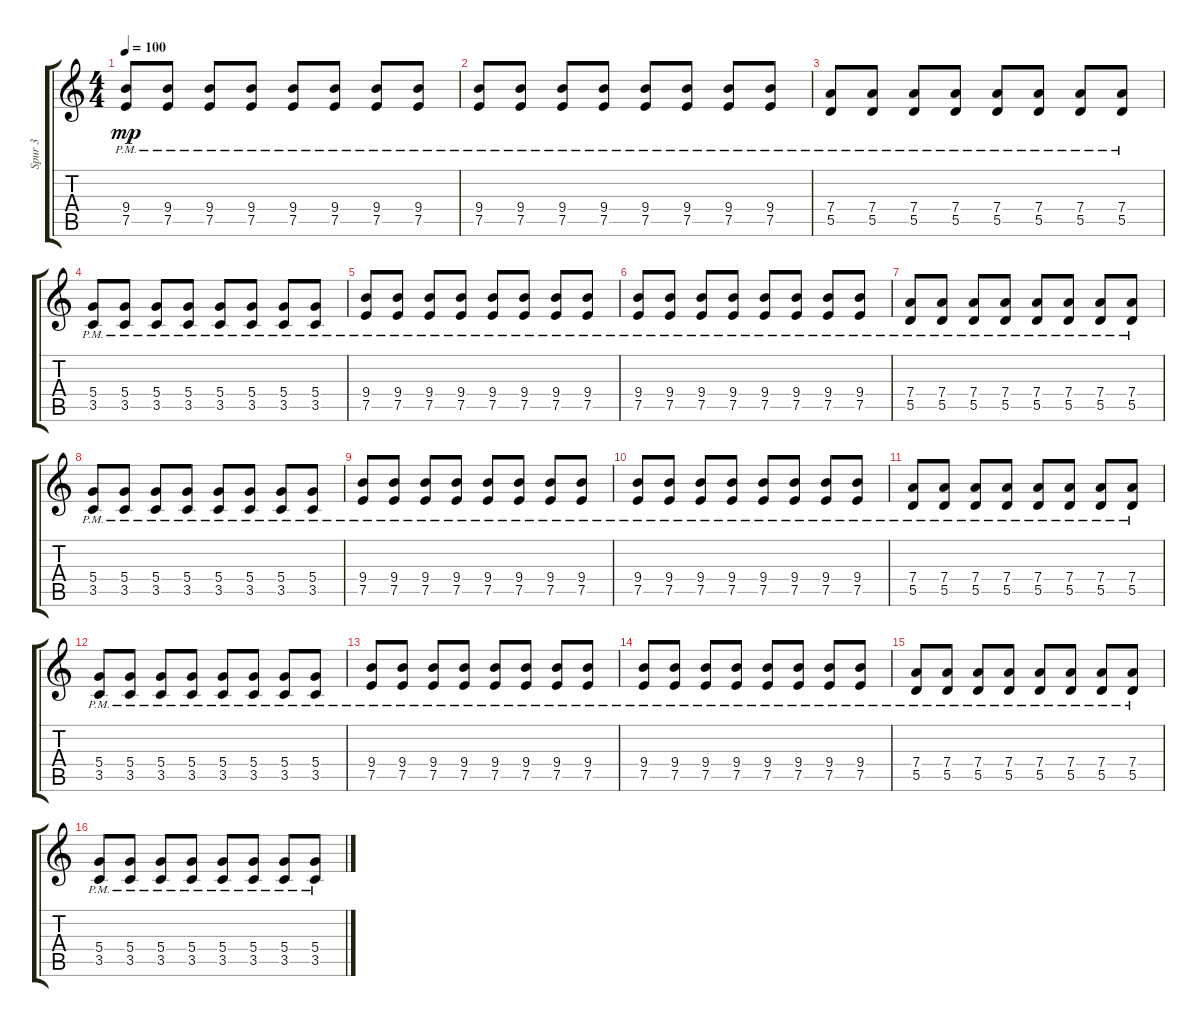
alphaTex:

\track ("Spur 3" "Spur 3") {instrument overdrivenguitar}
\staff {score tabs}
\tuning (E4 B3 G3 D3 A2 E2) {hide}
\ts (4 4)
\tempo 100
\clef g2
\ks c
(9.4{pm} 7.5{pm}).8{dy mp} (9.4{pm} 7.5{pm}).8 (9.4{pm} 7.5{pm}).8 (9.4{pm} 7.5{pm}).8 (9.4{pm} 7.5{pm}).8 (9.4{pm} 7.5{pm}).8 (9.4{pm} 7.5{pm}).8 (9.4{pm} 7.5{pm}).8 |
(9.4{pm} 7.5{pm}).8 (9.4{pm} 7.5{pm}).8 (9.4{pm} 7.5{pm}).8 (9.4{pm} 7.5{pm}).8 (9.4{pm} 7.5{pm}).8 (9.4{pm} 7.5{pm}).8 (9.4{pm} 7.5{pm}).8 (9.4{pm} 7.5{pm}).8 |
(7.4{pm} 5.5{pm}).8 (7.4{pm} 5.5{pm}).8 (7.4{pm} 5.5{pm}).8 (7.4{pm} 5.5{pm}).8 (7.4{pm} 5.5{pm}).8 (7.4{pm} 5.5{pm}).8 (7.4{pm} 5.5{pm}).8 (7.4{pm} 5.5{pm}).8 |
(5.4{pm} 3.5{pm}).8 (5.4{pm} 3.5{pm}).8 (5.4{pm} 3.5{pm}).8 (5.4{pm} 3.5{pm}).8 (5.4{pm} 3.5{pm}).8 (5.4{pm} 3.5{pm}).8 (5.4 3.5{pm}).8 (5.4{pm} 3.5{pm}).8 |
(9.4{pm} 7.5{pm}).8 (9.4{pm} 7.5{pm}).8 (9.4{pm} 7.5{pm}).8 (9.4{pm} 7.5{pm}).8 (9.4{pm} 7.5{pm}).8 (9.4{pm} 7.5{pm}).8 (9.4{pm} 7.5{pm}).8 (9.4{pm} 7.5{pm}).8 |
(9.4{pm} 7.5{pm}).8 (9.4{pm} 7.5{pm}).8 (9.4{pm} 7.5{pm}).8 (9.4{pm} 7.5{pm}).8 (9.4{pm} 7.5{pm}).8 (9.4{pm} 7.5{pm}).8 (9.4{pm} 7.5{pm}).8 (9.4{pm} 7.5{pm}).8 |
(7.4{pm} 5.5{pm}).8 (7.4{pm} 5.5{pm}).8 (7.4{pm} 5.5{pm}).8 (7.4{pm} 5.5{pm}).8 (7.4{pm} 5.5{pm}).8 (7.4{pm} 5.5{pm}).8 (7.4{pm} 5.5{pm}).8 (7.4{pm} 5.5{pm}).8 |
(5.4{pm} 3.5{pm}).8 (5.4{pm} 3.5{pm}).8 (5.4{pm} 3.5{pm}).8 (5.4{pm} 3.5{pm}).8 (5.4{pm} 3.5{pm}).8 (5.4{pm} 3.5{pm}).8 (5.4{pm} 3.5{pm}).8 (5.4{pm} 3.5{pm}).8 |
(9.4{pm} 7.5{pm}).8 (9.4{pm} 7.5{pm}).8 (9.4{pm} 7.5{pm}).8 (9.4{pm} 7.5{pm}).8 (9.4{pm} 7.5{pm}).8 (9.4{pm} 7.5{pm}).8 (9.4{pm} 7.5{pm}).8 (9.4{pm} 7.5{pm}).8 |
(9.4{pm} 7.5{pm}).8 (9.4{pm} 7.5{pm}).8 (9.4{pm} 7.5{pm}).8 (9.4{pm} 7.5{pm}).8 (9.4{pm} 7.5{pm}).8 (9.4{pm} 7.5{pm}).8 (9.4{pm} 7.5{pm}).8 (9.4{pm} 7.5{pm}).8 |
(7.4{pm} 5.5{pm}).8 (7.4{pm} 5.5{pm}).8 (7.4{pm} 5.5{pm}).8 (7.4{pm} 5.5{pm}).8 (7.4{pm} 5.5{pm}).8 (7.4{pm} 5.5{pm}).8 (7.4{pm} 5.5{pm}).8 (7.4{pm} 5.5{pm}).8 |
(5.4{pm} 3.5{pm}).8 (5.4{pm} 3.5{pm}).8 (5.4{pm} 3.5{pm}).8 (5.4{pm} 3.5{pm}).8 (5.4{pm} 3.5{pm}).8 (5.4{pm} 3.5{pm}).8 (5.4 3.5{pm}).8 (5.4{pm} 3.5{pm}).8 |
(9.4{pm} 7.5{pm}).8 (9.4{pm} 7.5{pm}).8 (9.4{pm} 7.5{pm}).8 (9.4{pm} 7.5{pm}).8 (9.4{pm} 7.5{pm}).8 (9.4{pm} 7.5{pm}).8 (9.4{pm} 7.5{pm}).8 (9.4{pm} 7.5{pm}).8 |
(9.4{pm} 7.5{pm}).8 (9.4{pm} 7.5{pm}).8 (9.4{pm} 7.5{pm}).8 (9.4{pm} 7.5{pm}).8 (9.4{pm} 7.5{pm}).8 (9.4{pm} 7.5{pm}).8 (9.4{pm} 7.5{pm}).8 (9.4{pm} 7.5{pm}).8 |
(7.4{pm} 5.5{pm}).8 (7.4{pm} 5.5{pm}).8 (7.4{pm} 5.5{pm}).8 (7.4{pm} 5.5{pm}).8 (7.4{pm} 5.5{pm}).8 (7.4{pm} 5.5{pm}).8 (7.4{pm} 5.5{pm}).8 (7.4{pm} 5.5{pm}).8 |
(5.4{pm} 3.5{pm}).8 (5.4{pm} 3.5{pm}).8 (5.4{pm} 3.5{pm}).8 (5.4{pm} 3.5{pm}).8 (5.4{pm} 3.5{pm}).8 (5.4{pm} 3.5{pm}).8 (5.4{pm} 3.5{pm}).8 (5.4{pm} 3.5{pm}).8
